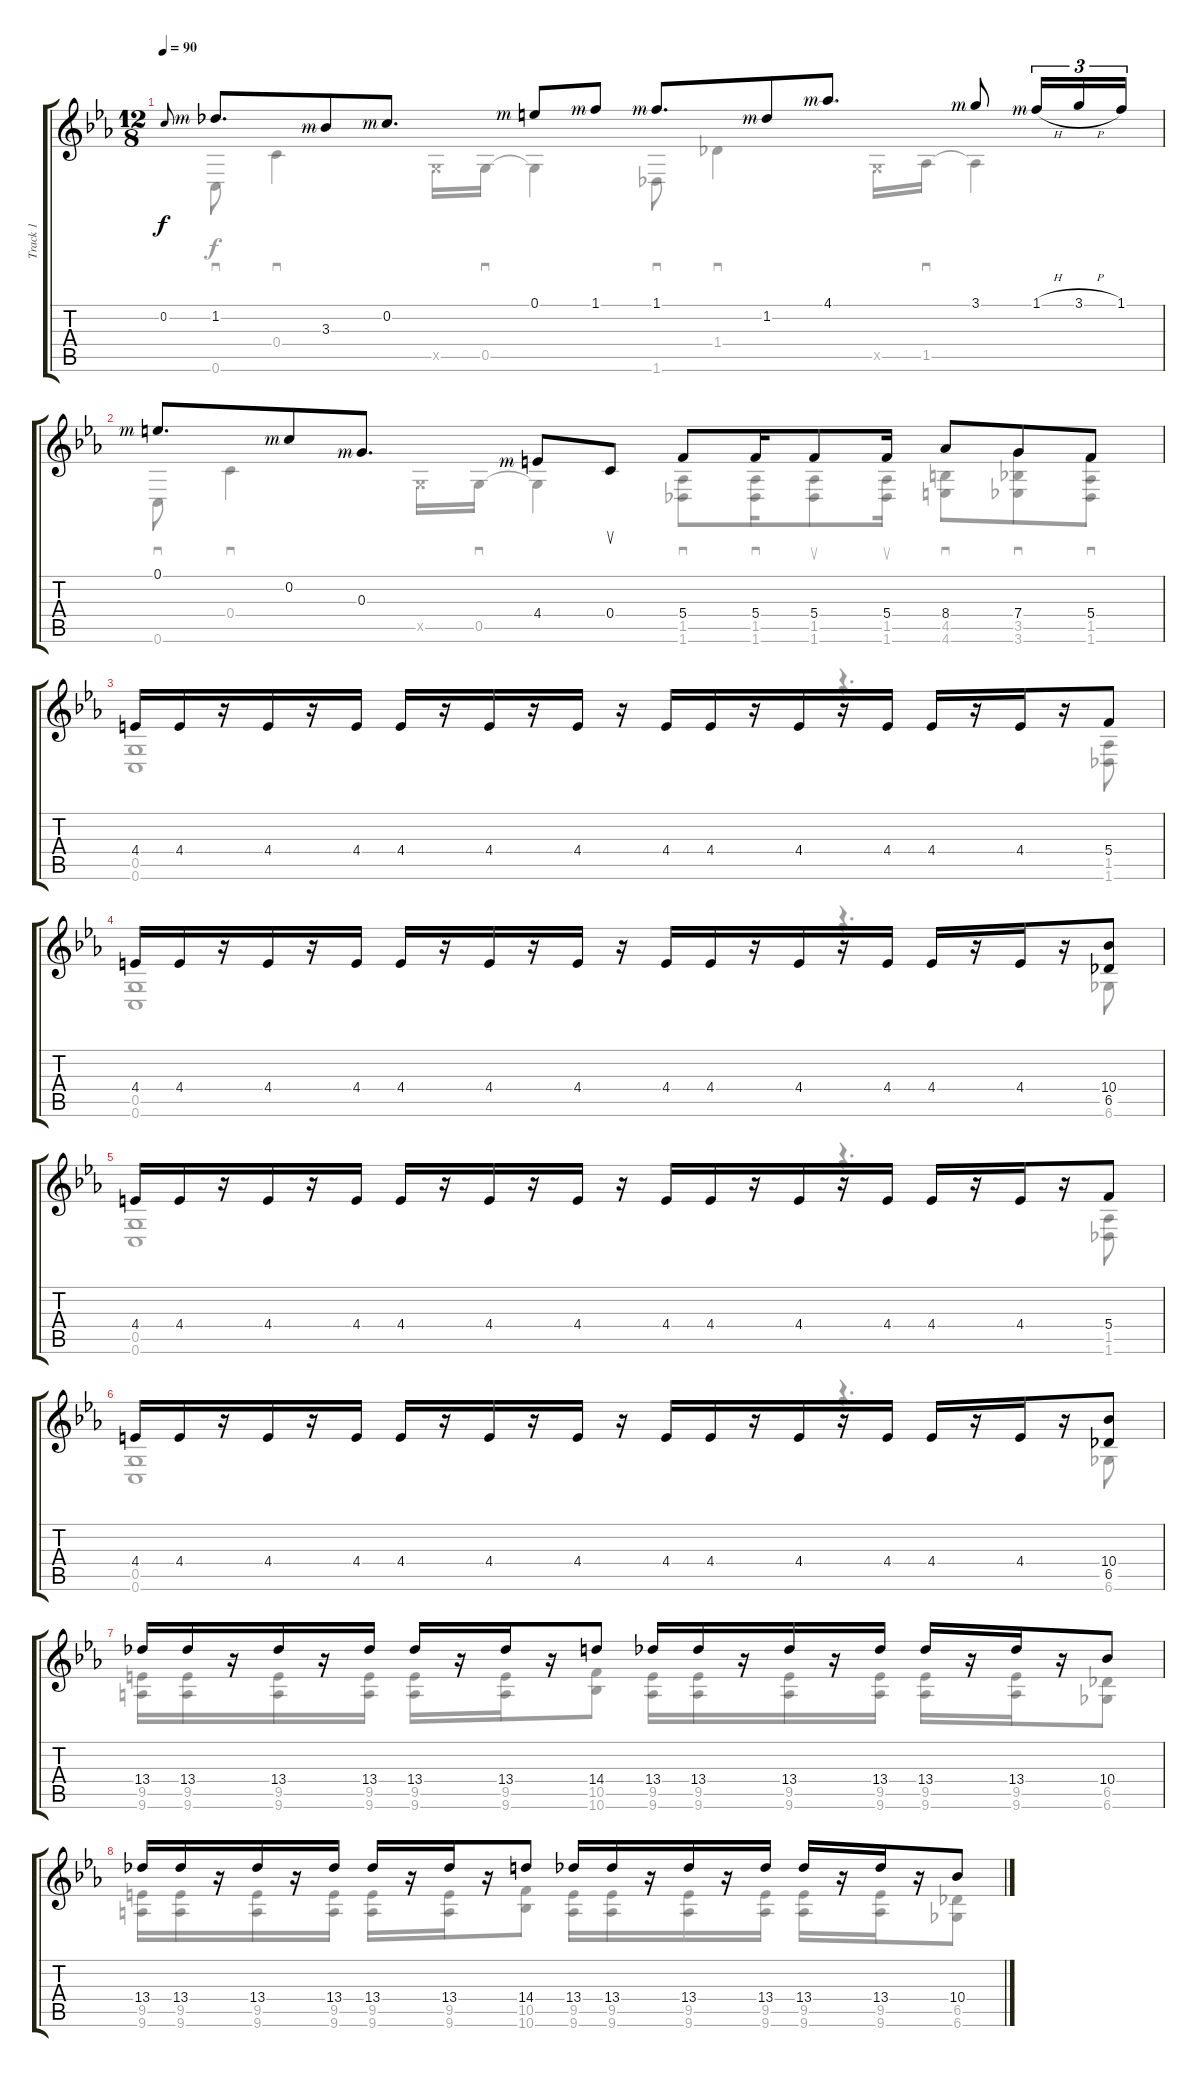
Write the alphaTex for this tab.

\track ("Track 1" "Track 1") {instrument acousticguitarsteel}
\staff {score tabs}
\tuning (E4 C4 G3 C3 G2 C2) {hide}
\voice
\ts (12 8)
\tempo 90
\clef g2
\ks cminor
0.2.8{gr onbeat dy f} 1.2{rf 3}.8{d} 3.3{rf 3}.8 0.2{rf 3}.8{d} 0.1{rf 3}.8 1.1{rf 3}.8 1.1{rf 3}.8{d} 1.2{rf 3}.8 4.1{rf 3}.8{d} 3.1{rf 3}.8 1.1{h rf 3}.16{tu (3 2)} 3.1{h}.16{tu (3 2)} 1.1.16{tu (3 2)} |
0.1{rf 3}.8{d} 0.2{rf 3}.8 0.3{rf 3}.8{d} 4.4{rf 3}.8 0.4.8{su} 5.4.8 5.4.16 5.4.8 5.4.16 8.4.8 7.4.8 5.4.8 |
4.4.16 4.4.16 r.16 4.4.16 r.16 4.4.16 4.4.16 r.16 4.4.16 r.16 4.4.16 r.16 4.4.16 4.4.16 r.16 4.4.16 r.16 4.4.16 4.4.16 r.16 4.4.16 r.16 5.4.8 |
4.4.16 4.4.16 r.16 4.4.16 r.16 4.4.16 4.4.16 r.16 4.4.16 r.16 4.4.16 r.16 4.4.16 4.4.16 r.16 4.4.16 r.16 4.4.16 4.4.16 r.16 4.4.16 r.16 (10.4 6.5).8 |
4.4.16 4.4.16 r.16 4.4.16 r.16 4.4.16 4.4.16 r.16 4.4.16 r.16 4.4.16 r.16 4.4.16 4.4.16 r.16 4.4.16 r.16 4.4.16 4.4.16 r.16 4.4.16 r.16 5.4.8 |
4.4.16 4.4.16 r.16 4.4.16 r.16 4.4.16 4.4.16 r.16 4.4.16 r.16 4.4.16 r.16 4.4.16 4.4.16 r.16 4.4.16 r.16 4.4.16 4.4.16 r.16 4.4.16 r.16 (10.4 6.5).8 |
13.4.16 13.4.16 r.16 13.4.16 r.16 13.4.16 13.4.16 r.16 13.4.16 r.16 14.4.8 13.4.16 13.4.16 r.16 13.4.16 r.16 13.4.16 13.4.16 r.16 13.4.16 r.16 10.4.8 |
13.4.16 13.4.16 r.16 13.4.16 r.16 13.4.16 13.4.16 r.16 13.4.16 r.16 14.4.8 13.4.16 13.4.16 r.16 13.4.16 r.16 13.4.16 13.4.16 r.16 13.4.16 r.16 10.4.8
\voice
\clef g2
\ottava regular
\simile none
\ks cminor
0.6.8{sd dy f} 0.4.4{sd} 0.5{x}.16 0.5.16{sd} 0.5{t}.4 1.6.8{sd} 1.4.4{sd} 0.5{x}.16 1.5.16{sd} 1.5{t}.4 |
0.6.8{sd} 0.4.4{sd} 0.5{x}.16 0.5.16{sd} 0.5{t}.4 (1.5 1.6).8{sd} (1.5 1.6).16{sd} (1.5 1.6).8{su} (1.5 1.6).16{su} (4.5 4.6).8{sd} (7.4 3.5 3.6).8{sd} (5.4 1.5 1.6).8{sd} |
(0.5 0.6).1 r.4{d} (1.5 1.6).8 |
(0.5 0.6).1 r.4{d} 6.6.8 |
(0.5 0.6).1 r.4{d} (1.5 1.6).8 |
(0.5 0.6).1 r.4{d} 6.6.8 |
(9.5 9.6).16 (9.5 9.6).16 r.16 (9.5 9.6).16 r.16 (9.5 9.6).16 (9.5 9.6).16 r.16 (9.5 9.6).16 r.16 (10.5 10.6).8 (9.5 9.6).16 (9.5 9.6).16 r.16 (9.5 9.6).16 r.16 (9.5 9.6).16 (9.5 9.6).16 r.16 (9.5 9.6).16 r.16 (6.5 6.6).8 |
(9.5 9.6).16 (9.5 9.6).16 r.16 (9.5 9.6).16 r.16 (9.5 9.6).16 (9.5 9.6).16 r.16 (9.5 9.6).16 r.16 (10.5 10.6).8 (9.5 9.6).16 (9.5 9.6).16 r.16 (9.5 9.6).16 r.16 (9.5 9.6).16 (9.5 9.6).16 r.16 (9.5 9.6).16 r.16 (6.5 6.6).8
